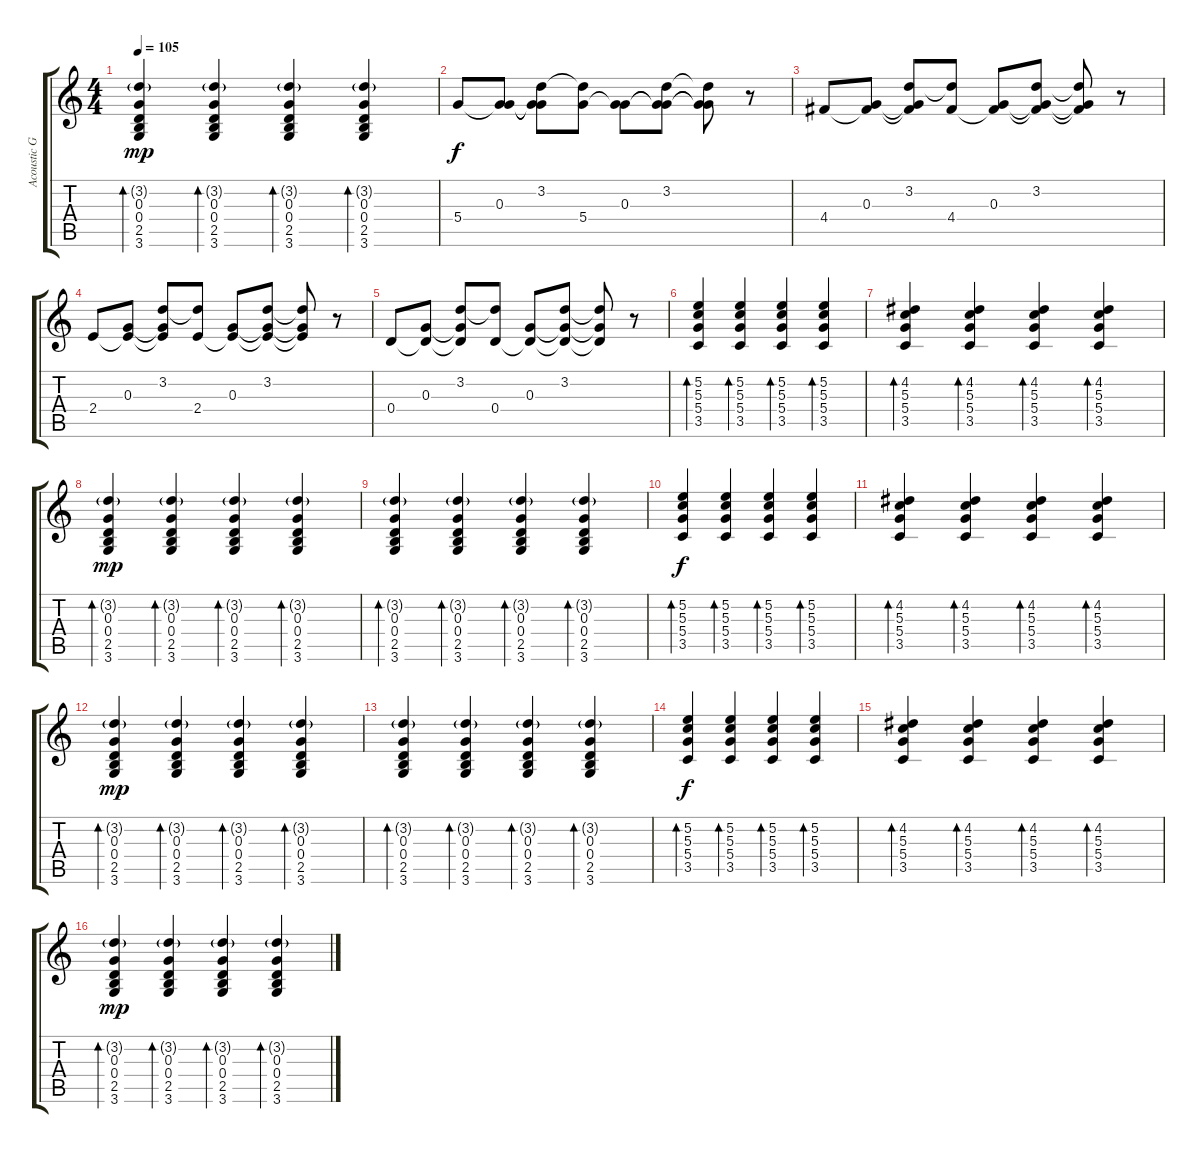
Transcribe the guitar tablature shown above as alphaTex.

\track ("Acoustic Guitar" "Acoustic G") {instrument acousticguitarnylon}
\staff {score tabs}
\tuning (E4 B3 G3 D3 A2 E2) {hide}
\ts (4 4)
\tempo 105
\clef g2
\ks c
(3.2{g} 0.3 0.4 2.5 3.6).4{bd 60 dy mp} (3.2{g} 0.3 0.4 2.5 3.6).4{bd 60} (3.2{g} 0.3 0.4 2.5 3.6).4{bd 60} (3.2{g} 0.3 0.4 2.5 3.6).4{bd 60} |
5.4.8{dy f} (0.3 5.4{t}).8 (3.2 0.3{t} 5.4{t}).8 (3.2{t} 5.4).8 (0.3 5.4{t}).8 (3.2 0.3{t} 5.4{t}).8 (3.2{t} 0.3{t} 5.4{t}).8 r.8 |
4.4.8 (0.3 4.4{t}).8 (3.2 0.3{t} 4.4{t}).8 (3.2{t} 4.4).8 (0.3 4.4{t}).8 (3.2 0.3{t} 4.4{t}).8 (3.2{t} 0.3{t} 4.4{t}).8 r.8 |
2.4.8 (0.3 2.4{t}).8 (3.2 0.3{t} 2.4{t}).8 (3.2{t} 2.4).8 (0.3 2.4{t}).8 (3.2 0.3{t} 2.4{t}).8 (3.2{t} 0.3{t} 2.4{t}).8 r.8 |
0.4.8 (0.3 0.4{t}).8 (3.2 0.3{t} 0.4{t}).8 (3.2{t} 0.4).8 (0.3 0.4{t}).8 (3.2 0.3{t} 0.4{t}).8 (3.2{t} 0.3{t} 0.4{t}).8 r.8 |
(5.2 5.3 5.4 3.5).4{bd 60} (5.2 5.3 5.4 3.5).4{bd 60} (5.2 5.3 5.4 3.5).4{bd 60} (5.2 5.3 5.4 3.5).4{bd 60} |
(4.2 5.3 5.4 3.5).4{bd 60} (4.2 5.3 5.4 3.5).4{bd 60} (4.2 5.3 5.4 3.5).4{bd 60} (4.2 5.3 5.4 3.5).4{bd 60} |
(3.2{g} 0.3 0.4 2.5 3.6).4{bd 60 dy mp} (3.2{g} 0.3 0.4 2.5 3.6).4{bd 60} (3.2{g} 0.3 0.4 2.5 3.6).4{bd 60} (3.2{g} 0.3 0.4 2.5 3.6).4{bd 60} |
(3.2{g} 0.3 0.4 2.5 3.6).4{bd 60} (3.2{g} 0.3 0.4 2.5 3.6).4{bd 60} (3.2{g} 0.3 0.4 2.5 3.6).4{bd 60} (3.2{g} 0.3 0.4 2.5 3.6).4{bd 60} |
(5.2 5.3 5.4 3.5).4{bd 60 dy f} (5.2 5.3 5.4 3.5).4{bd 60} (5.2 5.3 5.4 3.5).4{bd 60} (5.2 5.3 5.4 3.5).4{bd 60} |
(4.2 5.3 5.4 3.5).4{bd 60} (4.2 5.3 5.4 3.5).4{bd 60} (4.2 5.3 5.4 3.5).4{bd 60} (4.2 5.3 5.4 3.5).4{bd 60} |
(3.2{g} 0.3 0.4 2.5 3.6).4{bd 60 dy mp} (3.2{g} 0.3 0.4 2.5 3.6).4{bd 60} (3.2{g} 0.3 0.4 2.5 3.6).4{bd 60} (3.2{g} 0.3 0.4 2.5 3.6).4{bd 60} |
(3.2{g} 0.3 0.4 2.5 3.6).4{bd 60} (3.2{g} 0.3 0.4 2.5 3.6).4{bd 60} (3.2{g} 0.3 0.4 2.5 3.6).4{bd 60} (3.2{g} 0.3 0.4 2.5 3.6).4{bd 60} |
(5.2 5.3 5.4 3.5).4{bd 60 dy f} (5.2 5.3 5.4 3.5).4{bd 60} (5.2 5.3 5.4 3.5).4{bd 60} (5.2 5.3 5.4 3.5).4{bd 60} |
(4.2 5.3 5.4 3.5).4{bd 60} (4.2 5.3 5.4 3.5).4{bd 60} (4.2 5.3 5.4 3.5).4{bd 60} (4.2 5.3 5.4 3.5).4{bd 60} |
(3.2{g} 0.3 0.4 2.5 3.6).4{bd 60 dy mp} (3.2{g} 0.3 0.4 2.5 3.6).4{bd 60} (3.2{g} 0.3 0.4 2.5 3.6).4{bd 60} (3.2{g} 0.3 0.4 2.5 3.6).4{bd 60}
